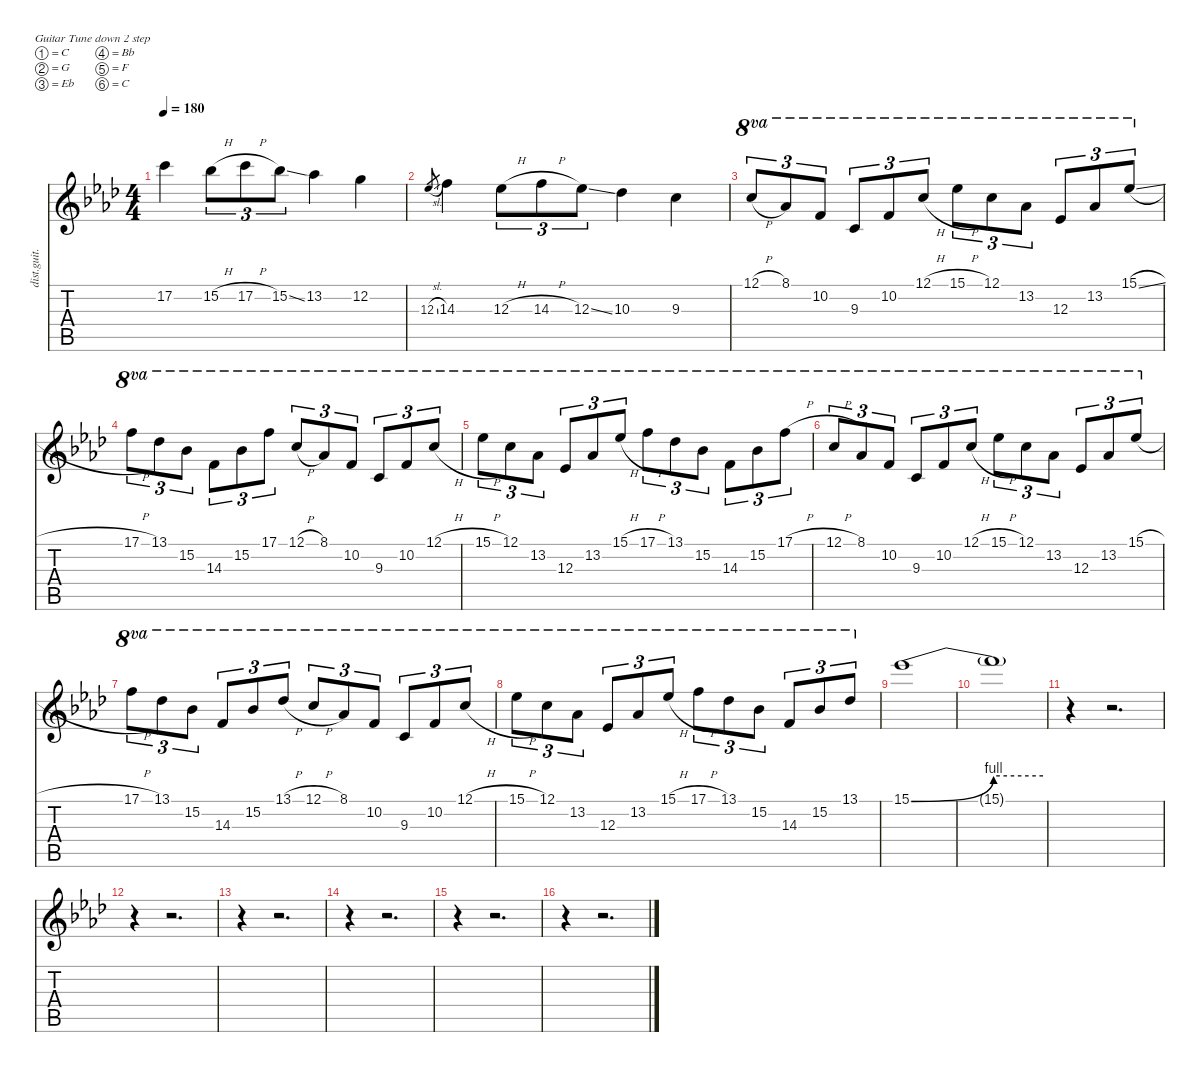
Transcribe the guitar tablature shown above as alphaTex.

\defaultSystemsLayout 4
\hideDynamics
\bracketExtendMode nobrackets
\track ("Rob" "dist.guit.") {instrument distortionguitar}
\staff {score tabs}
\tuning (C4 G3 Eb3 Bb2 F2 C2)
\ts (4 4)
\tempo 180
\clef g2
\ks fminor
17.2{acc forcenatural}.4{dy f beam Down} 15.2{h acc b}.8{tu (3 2) beam Down} 17.2{h acc forcenatural}.8{tu (3 2) beam Down} 15.2{ss acc b}.8{tu (3 2) beam Down} 13.2{acc b}.4{beam Down} 12.2{acc forcenatural}.4{beam Down} |
12.3{sl acc b}.8{gr dy mf beam Up} 14.3{acc forcenatural}.4{dy f beam Down} 12.3{h acc b}.8{tu (3 2) beam Down} 14.3{h acc forcenatural}.8{tu (3 2) beam Down} 12.3{ss acc b}.8{tu (3 2) beam Down} 10.3{acc b}.4{beam Down} 9.3{acc forcenatural}.4{beam Down} |
12.1{h acc forcenatural}.8{tu (3 2) ot 8va beam Up} 8.1{acc b}.8{tu (3 2) ot 8va beam Up} 10.2{acc forcenatural}.8{tu (3 2) ot 8va beam Up} 9.3{acc forcenatural}.8{tu (3 2) ot 8va beam Up} 10.2{acc forcenatural}.8{tu (3 2) ot 8va beam Up} 12.1{h acc forcenatural}.8{tu (3 2) ot 8va beam Up} 15.1{h acc b}.8{tu (3 2) ot 8va beam Down} 12.1{acc forcenatural}.8{tu (3 2) ot 8va beam Down} 13.2{acc b}.8{tu (3 2) ot 8va beam Down} 12.3{acc b}.8{tu (3 2) ot 8va beam Up} 13.2{acc b}.8{tu (3 2) ot 8va beam Up} 15.1{sl acc b}.8{tu (3 2) ot 8va beam Up} |
17.1{h acc forcenatural}.8{tu (3 2) ot 8va beam Down} 13.1{acc b}.8{tu (3 2) ot 8va beam Down} 15.2{acc b}.8{tu (3 2) ot 8va beam Down} 14.3{acc forcenatural}.8{tu (3 2) ot 8va beam Down} 15.2{acc b}.8{tu (3 2) ot 8va beam Down} 17.1{acc forcenatural}.8{tu (3 2) ot 8va beam Down} 12.1{h acc forcenatural}.8{tu (3 2) ot 8va beam Up} 8.1{acc b}.8{tu (3 2) ot 8va beam Up} 10.2{acc forcenatural}.8{tu (3 2) ot 8va beam Up} 9.3{acc forcenatural}.8{tu (3 2) ot 8va beam Up} 10.2{acc forcenatural}.8{tu (3 2) ot 8va beam Up} 12.1{h acc forcenatural}.8{tu (3 2) ot 8va beam Up} |
15.1{h acc b}.8{tu (3 2) ot 8va beam Down} 12.1{acc forcenatural}.8{tu (3 2) ot 8va beam Down} 13.2{acc b}.8{tu (3 2) ot 8va beam Down} 12.3{acc b}.8{tu (3 2) ot 8va beam Up} 13.2{acc b}.8{tu (3 2) ot 8va beam Up} 15.1{h acc b}.8{tu (3 2) ot 8va beam Up} 17.1{h acc forcenatural}.8{tu (3 2) ot 8va beam Down} 13.1{acc b}.8{tu (3 2) ot 8va beam Down} 15.2{acc b}.8{tu (3 2) ot 8va beam Down} 14.3{acc forcenatural}.8{tu (3 2) ot 8va beam Down} 15.2{acc b}.8{tu (3 2) ot 8va beam Down} 17.1{h acc forcenatural}.8{tu (3 2) ot 8va beam Down} |
12.1{h acc forcenatural}.8{tu (3 2) ot 8va beam Up} 8.1{acc b}.8{tu (3 2) ot 8va beam Up} 10.2{acc forcenatural}.8{tu (3 2) ot 8va beam Up} 9.3{acc forcenatural}.8{tu (3 2) ot 8va beam Up} 10.2{acc forcenatural}.8{tu (3 2) ot 8va beam Up} 12.1{h acc forcenatural}.8{tu (3 2) ot 8va beam Up} 15.1{h acc b}.8{tu (3 2) ot 8va beam Down} 12.1{acc forcenatural}.8{tu (3 2) ot 8va beam Down} 13.2{acc b}.8{tu (3 2) ot 8va beam Down} 12.3{acc b}.8{tu (3 2) ot 8va beam Up} 13.2{acc b}.8{tu (3 2) ot 8va beam Up} 15.1{h acc b}.8{tu (3 2) ot 8va beam Up} |
17.1{h acc forcenatural}.8{tu (3 2) ot 8va beam Down} 13.1{acc b}.8{tu (3 2) ot 8va beam Down} 15.2{acc b}.8{tu (3 2) ot 8va beam Down} 14.3{acc forcenatural}.8{tu (3 2) ot 8va beam Up} 15.2{acc b}.8{tu (3 2) ot 8va beam Up} 13.1{h acc b}.8{tu (3 2) ot 8va beam Up} 12.1{h acc forcenatural}.8{tu (3 2) ot 8va beam Up} 8.1{acc b}.8{tu (3 2) ot 8va beam Up} 10.2{acc forcenatural}.8{tu (3 2) ot 8va beam Up} 9.3{acc forcenatural}.8{tu (3 2) ot 8va beam Up} 10.2{acc forcenatural}.8{tu (3 2) ot 8va beam Up} 12.1{h acc forcenatural}.8{tu (3 2) ot 8va beam Up} |
15.1{h acc b}.8{tu (3 2) ot 8va beam Down} 12.1{acc forcenatural}.8{tu (3 2) ot 8va beam Down} 13.2{acc b}.8{tu (3 2) ot 8va beam Down} 12.3{acc b}.8{tu (3 2) ot 8va beam Up} 13.2{acc b}.8{tu (3 2) ot 8va beam Up} 15.1{h acc b}.8{tu (3 2) ot 8va beam Up} 17.1{h acc forcenatural}.8{tu (3 2) ot 8va beam Down} 13.1{acc b}.8{tu (3 2) ot 8va beam Down} 15.2{acc b}.8{tu (3 2) ot 8va beam Down} 14.3{acc forcenatural}.8{tu (3 2) ot 8va beam Up} 15.2{acc b}.8{tu (3 2) ot 8va beam Up} 13.1{acc b}.8{tu (3 2) ot 8va beam Up} |
15.1{be (bend 0 0 60 4) acc b}.1{beam Down} |
15.1{be (hold 0 4 60 4) t}.1{beam Down} |
r.4{beam Down} r.2{d beam Down} |
r.4{beam Down} r.2{d beam Down} |
r.4{beam Down} r.2{d beam Down} |
r.4{beam Down} r.2{d beam Down} |
r.4{beam Down} r.2{d beam Down} |
r.4{beam Down} r.2{d beam Down}
